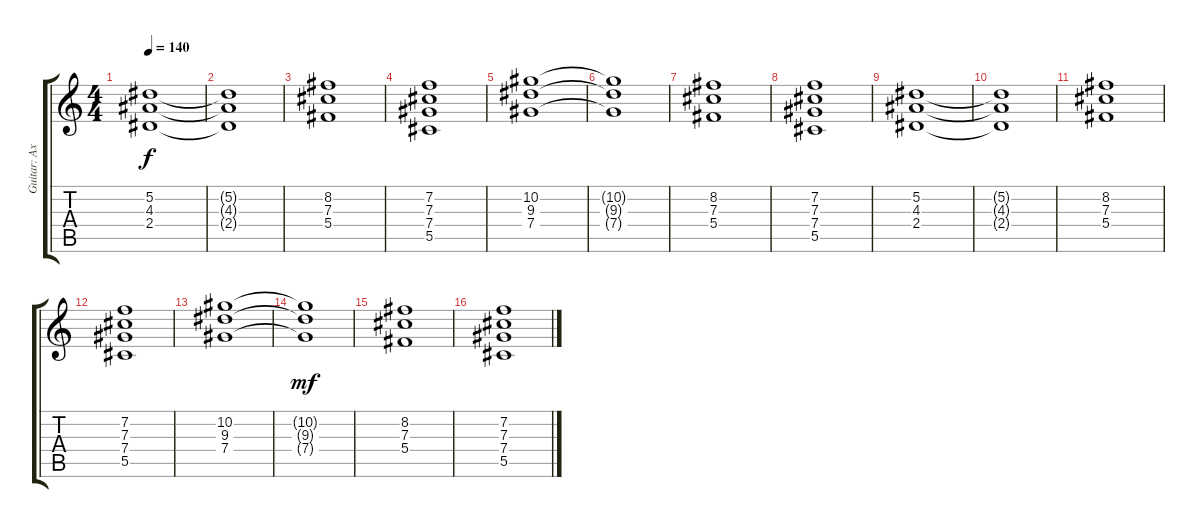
\track ("Guitar: Axel" "Guitar: Ax") {instrument distortionguitar}
\staff {score tabs}
\tuning (Eb4 Bb3 Gb3 Db3 Ab2 Eb2) {hide}
\ts (4 4)
\tempo 140
\clef g2
\ks c
(5.2 4.3 2.4).1{dy f} |
(5.2{t} 4.3{t} 2.4{t}).1 |
(8.2 7.3 5.4).1 |
(7.2 7.3 7.4 5.5).1 |
(10.2 9.3 7.4).1 |
(10.2{t} 9.3{t} 7.4{t}).1 |
(8.2 7.3 5.4).1 |
(7.2 7.3 7.4 5.5).1 |
(5.2 4.3 2.4).1 |
(5.2{t} 4.3{t} 2.4{t}).1 |
(8.2 7.3 5.4).1 |
(7.2 7.3 7.4 5.5).1 |
(10.2 9.3 7.4).1 |
(10.2{t} 9.3{t} 7.4{t}).1{dy mf} |
(8.2 7.3 5.4).1 |
(7.2 7.3 7.4 5.5).1
